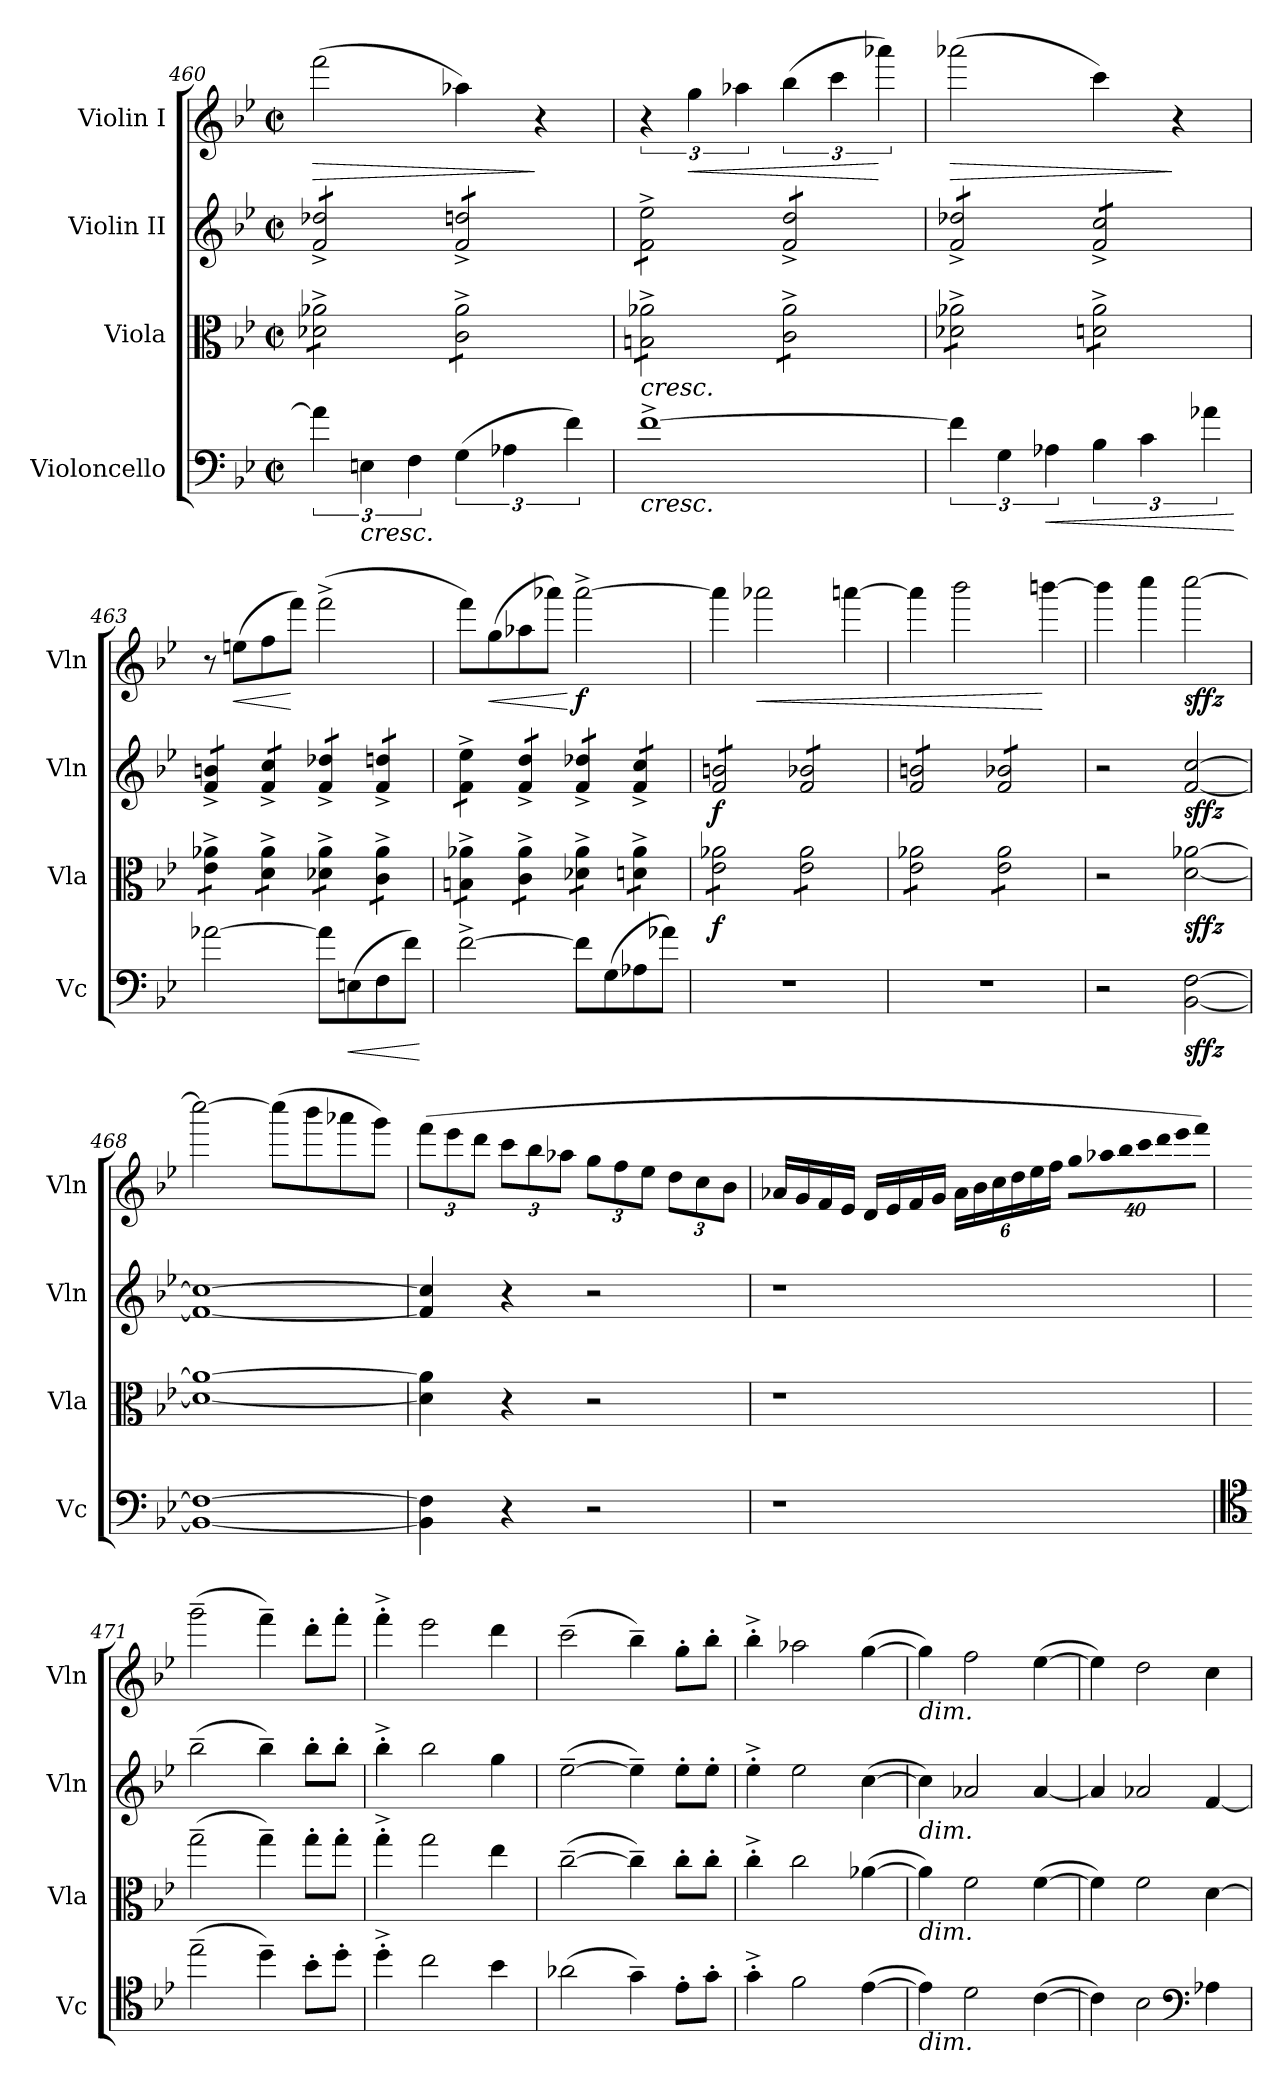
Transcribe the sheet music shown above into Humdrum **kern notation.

**kern	**dynam	**kern	**dynam	**kern	**dynam	**kern	**dynam
*part4	*part4	*part3	*part3	*part2	*part2	*part1	*part1
*staff4	*staff4	*staff3	*staff3	*staff2	*staff2	*staff1	*staff1
*I"Violoncello	*	*I"Viola	*	*I"Violin II	*	*I"Violin I	*
*I'Vc	*	*I'Vla	*	*I'Vln	*	*I'Vln	*
*clefF4	*	*clefC3	*	*clefG2	*	*clefG2	*
*k[b-e-]	*	*k[b-e-]	*	*k[b-e-]	*	*k[b-e-]	*
*M2/2	*	*M2/2	*	*M2/2	*	*M2/2	*
*met(c|)	*	*met(c|)	*	*met(c|)	*	*met(c|)	*
=460	=460	=460	=460	=460	=460	=460	=460
!	!	!	!	!LO:TX:b:i:t=cresc.	!	!	!
!	!	!LO:TX:b:i:t=cresc.	!	!	!	!	!
!	!	!	!	!	!	!	!LO:HP:b
*	*	*tremolo	*	*	*	*	*
*	*	*	*	*tremolo	*	*	*
6a-\]	.	8d-X\^ 8a-X\^L	.	8f/^ 8dd-X/^L	.	(>2fff\	>
.	.	8d-X\^ 8a-X\^	.	8f/^ 8dd-X/^	.	.	.
!	!LO:HP:b	!	!	!	!	!	!
6En\	<	.	.	.	.	.	.
.	.	8d-X\^ 8a-X\^	.	8f/^ 8dd-X/^	.	.	.
6F\	.	.	.	.	.	.	.
.	.	8d-X\^ 8a-X\^J	.	8f/^ 8dd-X/^J	.	.	.
(>6G\	.	8c\^ 8a-\^L	.	8f/^ 8ddn/^L	.	4aa-X\)	.
.	.	8c\^ 8a-\^	.	8f/^ 8ddn/^	.	.	.
6A-X\	.	.	.	.	.	.	.
.	.	8c\^ 8a-\^	.	8f/^ 8ddn/^	.	4r	]
6f\)	.	.	.	.	.	.	.
.	.	8c\^ 8a-\^J	.	8f/^ 8ddn/^J	.	.	.
=461	=461	=461	=461	=461	=461	=461	=461
!	!	!LO:TX:b:i:t=cresc.	!	!	!	!	!
!LO:TX:b:i:t=cresc.	!	!	!	!	!	!	!
[1f^	.	8Bn\^ 8a-X\^L	.	8f\^ 8ee-\^L	.	6r	.
.	.	8Bn\^ 8a-X\^	.	8f\^ 8ee-\^	.	.	.
!	!	!	!	!	!	!	!LO:HP:b
.	.	.	.	.	.	6gg\	<
.	.	8Bn\^ 8a-X\^	.	8f\^ 8ee-\^	.	.	.
.	.	.	.	.	.	6aa-X\	.
.	.	8Bn\^ 8a-X\^J	.	8f\^ 8ee-\^J	.	.	.
.	.	8c\^ 8a-\^L	.	8f/^ 8dd/^L	.	(>6bb-\	.
.	.	8c\^ 8a-\^	.	8f/^ 8dd/^	.	.	.
.	.	.	.	.	.	6ccc\	.
.	.	8c\^ 8a-\^	.	8f/^ 8dd/^	.	.	.
.	.	.	.	.	.	6aaa-X\)	[
.	.	8c\^ 8a-\^J	.	8f/^ 8dd/^J	.	.	.
!!LO:PB:g=z
=462	=462	=462	=462	=462	=462	=462	=462
!	!	!	!	!	!	!	!LO:HP:b
6f\]	.	8d-X\^ 8a-X\^L	.	8f/^ 8dd-X/^L	.	(>2aaa-X\	>
.	.	8d-X\^ 8a-X\^	.	8f/^ 8dd-X/^	.	.	.
6G\	.	.	.	.	.	.	.
.	.	8d-X\^ 8a-X\^	.	8f/^ 8dd-X/^	.	.	.
!	!LO:HP:b	!	!	!	!	!	!
6A-X\	<	.	.	.	.	.	.
.	.	8d-X\^ 8a-X\^J	.	8f/^ 8dd-X/^J	.	.	.
6B-\	.	8dn\^ 8a-\^L	.	8f/^ 8cc/^L	.	4ccc\)	.
.	.	8dn\^ 8a-\^	.	8f/^ 8cc/^	.	.	.
6c\	.	.	.	.	.	.	.
.	.	8dn\^ 8a-\^	.	8f/^ 8cc/^	.	4r	]
6a-X\	.	.	.	.	.	.	.
.	.	8dn\^ 8a-\^J	.	8f/^ 8cc/^J	.	.	.
.	[	.	.	.	.	.	.
=463	=463	=463	=463	=463	=463	=463	=463
[2a-X\	.	8e-\^ 8a-X\^L	.	8f/^ 8bn/^L	.	8r	.
!	!	!	!	!	!	!	!LO:HP:b
.	.	8e-\^ 8a-X\^J	.	8f/^ 8bn/^J	.	(>8een\L	<
.	.	8d\^ 8a-\^L	.	8f/^ 8cc/^L	.	8ff\	.
.	.	8d\^ 8a-\^J	.	8f/^ 8cc/^J	.	8fff\J)	[
8a-\L]	.	8d-X\^ 8a-\^L	.	8f/^ 8dd-X/^L	.	(>2fff^\	.
!	!LO:HP:b	!	!	!	!	!	!
(>8En\	<	8d-X\^ 8a-\^J	.	8f/^ 8dd-X/^J	.	.	.
8F\	.	8c\^ 8a-\^L	.	8f/^ 8ddn/^L	.	.	.
8f\J)	.	8c\^ 8a-\^J	.	8f/^ 8ddn/^J	.	.	.
.	[	.	.	.	.	.	.
=464	=464	=464	=464	=464	=464	=464	=464
[2f^\	.	8Bn\^ 8a-X\^L	.	8f\^ 8ee-\^L	.	8fff\L)	.
!	!	!	!	!	!	!	!LO:HP:b
.	.	8Bn\^ 8a-X\^J	.	8f\^ 8ee-\^J	.	(>8gg\	<
.	.	8c\^ 8a-\^L	.	8f/^ 8dd/^L	.	8aa-X\	.
.	.	8c\^ 8a-\^J	.	8f/^ 8dd/^J	.	8aaa-X\J)	.
!	!	!	!	!	!	!	!LO:DY:n=1:b
8f\L]	.	8d-X\^ 8a-\^L	.	8f/^ 8dd-X/^L	.	[2aaa-^\	[ f
(>8G\	.	8d-X\^ 8a-\^J	.	8f/^ 8dd-X/^J	.	.	.
8A-X\	.	8dn\^ 8a-\^L	.	8f/^ 8cc/^L	.	.	.
8a-X\J)	[	8dn\^ 8a-\^J	.	8f/^ 8cc/^J	.	.	.
=465	=465	=465	=465	=465	=465	=465	=465
!	!	!	!LO:DY:b	!	!LO:DY:b	!	!
1r	.	8e-\ 8a-X\L	f	8f/ 8bn/L	f	4aaa-\]	.
.	.	8e-\ 8a-X\	.	8f/ 8bn/	.	.	.
!	!	!	!	!	!	!	!LO:HP:b
.	.	8e-\ 8a-X\	.	8f/ 8bn/	.	2aaa-X\	<
.	.	8e-\ 8a-X\J	.	8f/ 8bn/J	.	.	.
.	.	8e-\ 8a-\L	.	8f/ 8b-X/L	.	.	.
.	.	8e-\ 8a-\	.	8f/ 8b-X/	.	.	.
.	.	8e-\ 8a-\	.	8f/ 8b-X/	.	[4aaan\	.
.	.	8e-\ 8a-\J	.	8f/ 8b-X/J	.	.	.
=466	=466	=466	=466	=466	=466	=466	=466
1r	.	8e-\ 8a-X\L	.	8f/ 8bn/L	.	4aaa\]	.
.	.	8e-\ 8a-X\	.	8f/ 8bn/	.	.	.
.	.	8e-\ 8a-X\	.	8f/ 8bn/	.	2bbb-\	.
.	.	8e-\ 8a-X\J	.	8f/ 8bn/J	.	.	.
.	.	8e-\ 8a-\L	.	8f/ 8b-X/L	.	.	.
.	.	8e-\ 8a-\	.	8f/ 8b-X/	.	.	.
.	.	8e-\ 8a-\	.	8f/ 8b-X/	.	[4bbbn\	[
.	.	8e-\ 8a-\J	.	8f/ 8b-X/J	.	.	.
*	*	*	*	*Xtremolo	*	*	*
*	*	*Xtremolo	*	*	*	*	*
!!LO:LB:g=z
=467	=467	=467	=467	=467	=467	=467	=467
2r	.	2r	.	2r	.	4bbb\]	.
.	.	.	.	.	.	4cccc\	.
!	!LO:DY:b	!	!LO:DY:b	!	!LO:DY:b	!	!LO:DY:b
[2BB-\ [2F\	sffz	[2d\ [2a-X\	sffz	[2f/ [2cc/	sffz	[2cccc\	sffz
=468	=468	=468	=468	=468	=468	=468	=468
1BB-_ 1F_	.	1d_ 1a-_	.	1f_ 1cc_	.	2cccc\_	.
.	.	.	.	.	.	(>8cccc\L]	.
.	.	.	.	.	.	8bbb-\	.
.	.	.	.	.	.	8aaa-X\	.
.	.	.	.	.	.	8ggg\J)	.
=469	=469	=469	=469	=469	=469	=469	=469
*	*	*	*	*	*	*Xbrackettup	*
4BB-\] 4F\]	.	4d\] 4a-\]	.	4f/] 4cc/]	.	(>12fff\L	.
.	.	.	.	.	.	12eee-\	.
.	.	.	.	.	.	12ddd\J	.
4r	.	4r	.	4r	.	12ccc\L	.
.	.	.	.	.	.	12bb-\	.
.	.	.	.	.	.	12aa-X\J	.
2r	.	2r	.	2r	.	12gg\L	.
.	.	.	.	.	.	12ff\	.
.	.	.	.	.	.	12ee-\J	.
.	.	.	.	.	.	12dd\L	.
.	.	.	.	.	.	12cc\	.
.	.	.	.	.	.	12b-\J	.
!!LO:PB:g=z
=470	=470	=470	=470	=470	=470	=470	=470
1r	.	1r	.	1r	.	16a-X/LL	.
.	.	.	.	.	.	16g/	.
.	.	.	.	.	.	16f/	.
.	.	.	.	.	.	16e-/JJ	.
.	.	.	.	.	.	16d/LL	.
.	.	.	.	.	.	16e-/	.
.	.	.	.	.	.	16f/	.
.	.	.	.	.	.	16g/JJ	.
.	.	.	.	.	.	24a-\LL	.
.	.	.	.	.	.	24b-\	.
.	.	.	.	.	.	24cc\	.
.	.	.	.	.	.	24dd\	.
.	.	.	.	.	.	24ee-\	.
.	.	.	.	.	.	24ff\JJ	.
!	!	!	!	!	!	!LO:N:vis=16	!
.	.	.	.	.	.	640%23gg\LL	.
!	!	!	!	!	!	!LO:N:vis=16	!
.	.	.	.	.	.	640%23aa-X\	.
!	!	!	!	!	!	!LO:N:vis=16	!
.	.	.	.	.	.	640%23bb-\	.
!	!	!	!	!	!	!LO:N:vis=16	!
.	.	.	.	.	.	640%23ccc\	.
!	!	!	!	!	!	!LO:N:vis=16	!
.	.	.	.	.	.	640%23ddd\	.
!	!	!	!	!	!	!LO:N:vis=16	!
.	.	.	.	.	.	640%23eee-\	.
!	!	!	!	!	!	!LO:N:vis=16	!
.	.	.	.	.	.	640%23fff\JJ)	.
640ryy	.	640ryy	.	640ryy	.	.	.
=471	=471	=471	=471	=471	=471	=471	=471
*clefC4	*	*	*	*	*	*	*
!	!LO:DY:b	!	!	!	!	!	!
!	!LO:DY:n=1:b	!	!LO:DY:b	!	!	!	!
!	!	!	!LO:DY:n=1:b	!	!LO:DY:b	!	!
!	!	!	!	!	!LO:DY:n=1:b	!	!LO:DY:b
!	!	!	!	!	!	!	!LO:DY:n=1:b
(>2ee-~\	ff other-dynamics	(>2gg~\	ff other-dynamics	(>2bb-~\	ff other-dynamics	(>2ggg~\	ff other-dynamics
4dd~\)	.	4gg~\)	.	4bb-~\)	.	4fff~\)	.
8b-'\L	.	8gg'\L	.	8bb-'\L	.	8ddd'\L	.
8dd'\J	.	8gg'\J	.	8bb-'\J	.	8fff'\J	.
=472	=472	=472	=472	=472	=472	=472	=472
4dd'^\	.	4gg'^\	.	4bb-'^\	.	4fff'^\	.
2cc\	.	2gg\	.	2bb-\	.	2eee-\	.
4b-\	.	4ee-\	.	4gg\	.	4ddd\	.
=473	=473	=473	=473	=473	=473	=473	=473
(>2a-X\	.	(<[2cc~\	.	(<[2ee-~\	.	(>2ccc~\	.
4g~\)	.	4cc~\])	.	4ee-~\])	.	4bb-~\)	.
8e-'\L	.	8cc'\L	.	8ee-'\L	.	8gg'\L	.
8g'\J	.	8cc'\J	.	8ee-'\J	.	8bb-'\J	.
=474	=474	=474	=474	=474	=474	=474	=474
4g'^\	.	4cc'^\	.	4ee-'^\	.	4bb-'^\	.
2f\	.	2cc\	.	2ee-\	.	2aa-X\	.
(<[4e-\	.	(<[4a-X\	.	(<[4cc\	.	(<[4gg\	.
!!LO:LB:g=z
=475	=475	=475	=475	=475	=475	=475	=475
!	!	!	!	!	!	!LO:TX:b:i:t=dim.	!
!	!	!	!	!LO:TX:b:i:t=dim.	!	!	!
!	!	!LO:TX:b:i:t=dim.	!	!	!	!	!
!LO:TX:b:i:t=dim.	!	!	!	!	!	!	!
4e-\])	.	4a-\])	.	4cc\])	.	4gg\])	.
2d\	.	2f\	.	2a-X/	.	2ff\	.
(<[4c\	.	(<[4f\	.	[4a-/	.	(<[4ee-\	.
=476	=476	=476	=476	=476	=476	=476	=476
4c\])	.	4f\])	.	4a-/]	.	4ee-\])	.
2B-\	.	2f\	.	2a-X/	.	2dd\	.
*clefF4	*	*	*	*	*	*	*
4A-X\	.	[4d\	.	[4f/	.	4cc\	.
=	=	=	=	=	=	=	=
*-	*-	*-	*-	*-	*-	*-	*-
